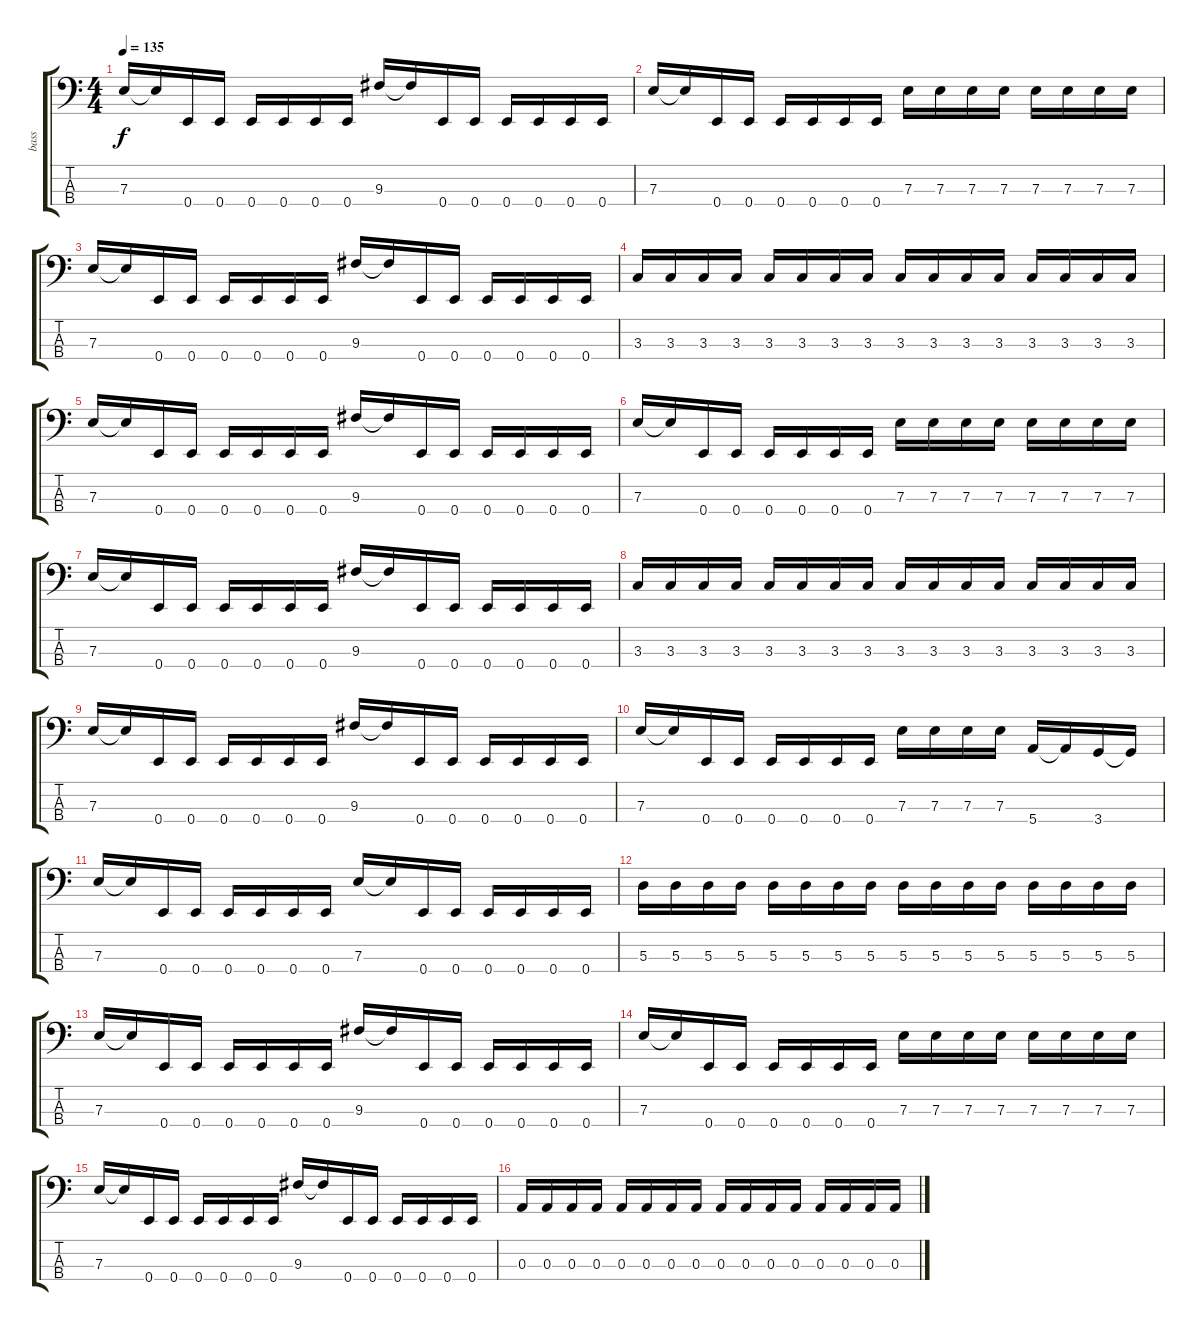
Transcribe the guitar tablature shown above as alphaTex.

\track ("bass" "bass") {instrument electricbasspick}
\staff {score tabs}
\tuning (G2 D2 A1 E1) {hide}
\ts (4 4)
\tempo 135
\clef f4
\ks c
7.3.16{dy f} 7.3{t}.16 0.4.16 0.4.16 0.4.16 0.4.16 0.4.16 0.4.16 9.3.16 9.3{t}.16 0.4.16 0.4.16 0.4.16 0.4.16 0.4.16 0.4.16 |
7.3.16 7.3{t}.16 0.4.16 0.4.16 0.4.16 0.4.16 0.4.16 0.4.16 7.3.16 7.3.16 7.3.16 7.3.16 7.3.16 7.3.16 7.3.16 7.3.16 |
7.3.16 7.3{t}.16 0.4.16 0.4.16 0.4.16 0.4.16 0.4.16 0.4.16 9.3.16 9.3{t}.16 0.4.16 0.4.16 0.4.16 0.4.16 0.4.16 0.4.16 |
3.3.16 3.3.16 3.3.16 3.3.16 3.3.16 3.3.16 3.3.16 3.3.16 3.3.16 3.3.16 3.3.16 3.3.16 3.3.16 3.3.16 3.3.16 3.3.16 |
7.3.16 7.3{t}.16 0.4.16 0.4.16 0.4.16 0.4.16 0.4.16 0.4.16 9.3.16 9.3{t}.16 0.4.16 0.4.16 0.4.16 0.4.16 0.4.16 0.4.16 |
7.3.16 7.3{t}.16 0.4.16 0.4.16 0.4.16 0.4.16 0.4.16 0.4.16 7.3.16 7.3.16 7.3.16 7.3.16 7.3.16 7.3.16 7.3.16 7.3.16 |
7.3.16 7.3{t}.16 0.4.16 0.4.16 0.4.16 0.4.16 0.4.16 0.4.16 9.3.16 9.3{t}.16 0.4.16 0.4.16 0.4.16 0.4.16 0.4.16 0.4.16 |
3.3.16 3.3.16 3.3.16 3.3.16 3.3.16 3.3.16 3.3.16 3.3.16 3.3.16 3.3.16 3.3.16 3.3.16 3.3.16 3.3.16 3.3.16 3.3.16 |
7.3.16 7.3{t}.16 0.4.16 0.4.16 0.4.16 0.4.16 0.4.16 0.4.16 9.3.16 9.3{t}.16 0.4.16 0.4.16 0.4.16 0.4.16 0.4.16 0.4.16 |
7.3.16 7.3{t}.16 0.4.16 0.4.16 0.4.16 0.4.16 0.4.16 0.4.16 7.3.16 7.3.16 7.3.16 7.3.16 5.4.16 5.4{t}.16 3.4.16 3.4{t}.16 |
7.3.16 7.3{t}.16 0.4.16 0.4.16 0.4.16 0.4.16 0.4.16 0.4.16 7.3.16 7.3{t}.16 0.4.16 0.4.16 0.4.16 0.4.16 0.4.16 0.4.16 |
5.3.16 5.3.16 5.3.16 5.3.16 5.3.16 5.3.16 5.3.16 5.3.16 5.3.16 5.3.16 5.3.16 5.3.16 5.3.16 5.3.16 5.3.16 5.3.16 |
7.3.16 7.3{t}.16 0.4.16 0.4.16 0.4.16 0.4.16 0.4.16 0.4.16 9.3.16 9.3{t}.16 0.4.16 0.4.16 0.4.16 0.4.16 0.4.16 0.4.16 |
7.3.16 7.3{t}.16 0.4.16 0.4.16 0.4.16 0.4.16 0.4.16 0.4.16 7.3.16 7.3.16 7.3.16 7.3.16 7.3.16 7.3.16 7.3.16 7.3.16 |
7.3.16 7.3{t}.16 0.4.16 0.4.16 0.4.16 0.4.16 0.4.16 0.4.16 9.3.16 9.3{t}.16 0.4.16 0.4.16 0.4.16 0.4.16 0.4.16 0.4.16 |
0.3.16 0.3.16 0.3.16 0.3.16 0.3.16 0.3.16 0.3.16 0.3.16 0.3.16 0.3.16 0.3.16 0.3.16 0.3.16 0.3.16 0.3.16 0.3.16
